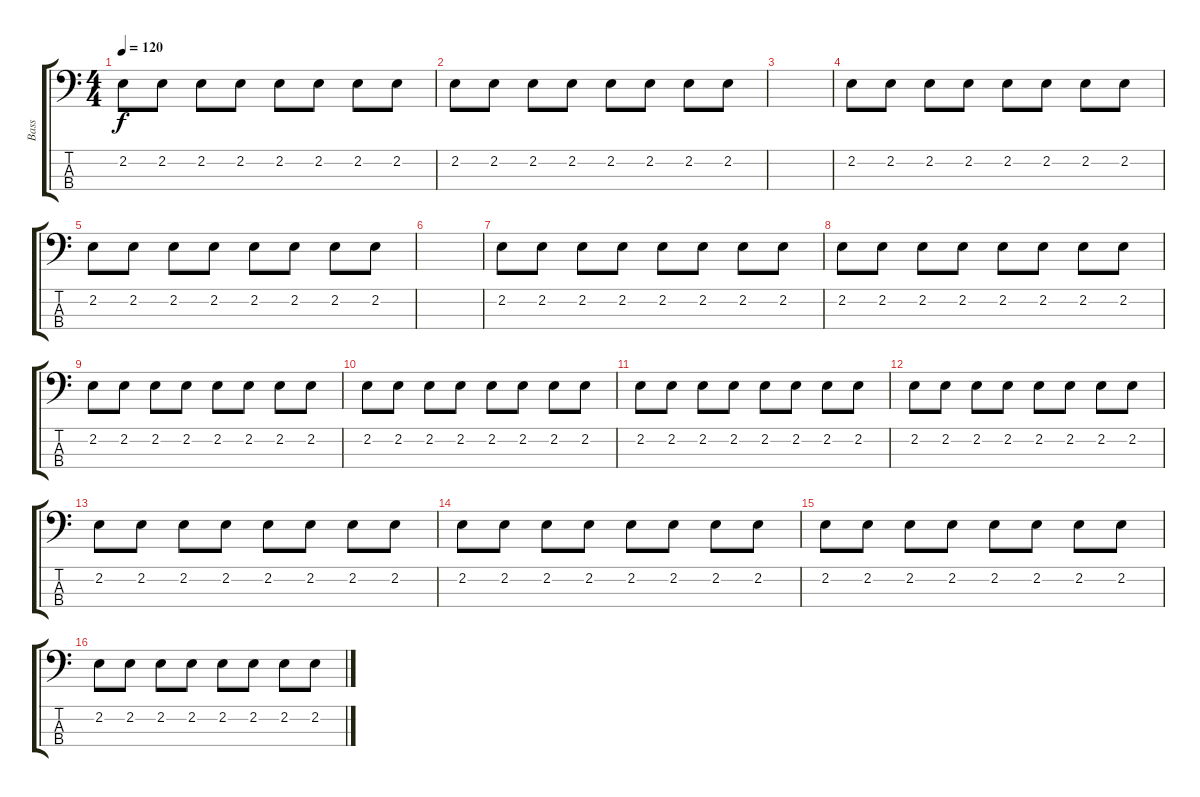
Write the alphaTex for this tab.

\track ("Bass" "Bass") {instrument electricbasspick}
\staff {score tabs}
\tuning (G2 D2 A1 E1) {hide}
\ts (4 4)
\tempo 120
\clef f4
\ks c
2.2.8{dy f instrument electricbasspick} 2.2.8 2.2.8 2.2.8 2.2.8 2.2.8 2.2.8 2.2.8 |
2.2.8 2.2.8 2.2.8 2.2.8 2.2.8 2.2.8 2.2.8 2.2.8 |
|
2.2.8 2.2.8 2.2.8 2.2.8 2.2.8 2.2.8 2.2.8 2.2.8 |
2.2.8 2.2.8 2.2.8 2.2.8 2.2.8 2.2.8 2.2.8 2.2.8 |
|
2.2.8 2.2.8 2.2.8 2.2.8 2.2.8 2.2.8 2.2.8 2.2.8 |
2.2.8 2.2.8 2.2.8 2.2.8 2.2.8 2.2.8 2.2.8 2.2.8 |
2.2.8 2.2.8 2.2.8 2.2.8 2.2.8 2.2.8 2.2.8 2.2.8 |
2.2.8 2.2.8 2.2.8 2.2.8 2.2.8 2.2.8 2.2.8 2.2.8 |
2.2.8 2.2.8 2.2.8 2.2.8 2.2.8 2.2.8 2.2.8 2.2.8 |
2.2.8 2.2.8 2.2.8 2.2.8 2.2.8 2.2.8 2.2.8 2.2.8 |
2.2.8 2.2.8 2.2.8 2.2.8 2.2.8 2.2.8 2.2.8 2.2.8 |
2.2.8 2.2.8 2.2.8 2.2.8 2.2.8 2.2.8 2.2.8 2.2.8 |
2.2.8 2.2.8 2.2.8 2.2.8 2.2.8 2.2.8 2.2.8 2.2.8 |
2.2.8 2.2.8 2.2.8 2.2.8 2.2.8 2.2.8 2.2.8 2.2.8
